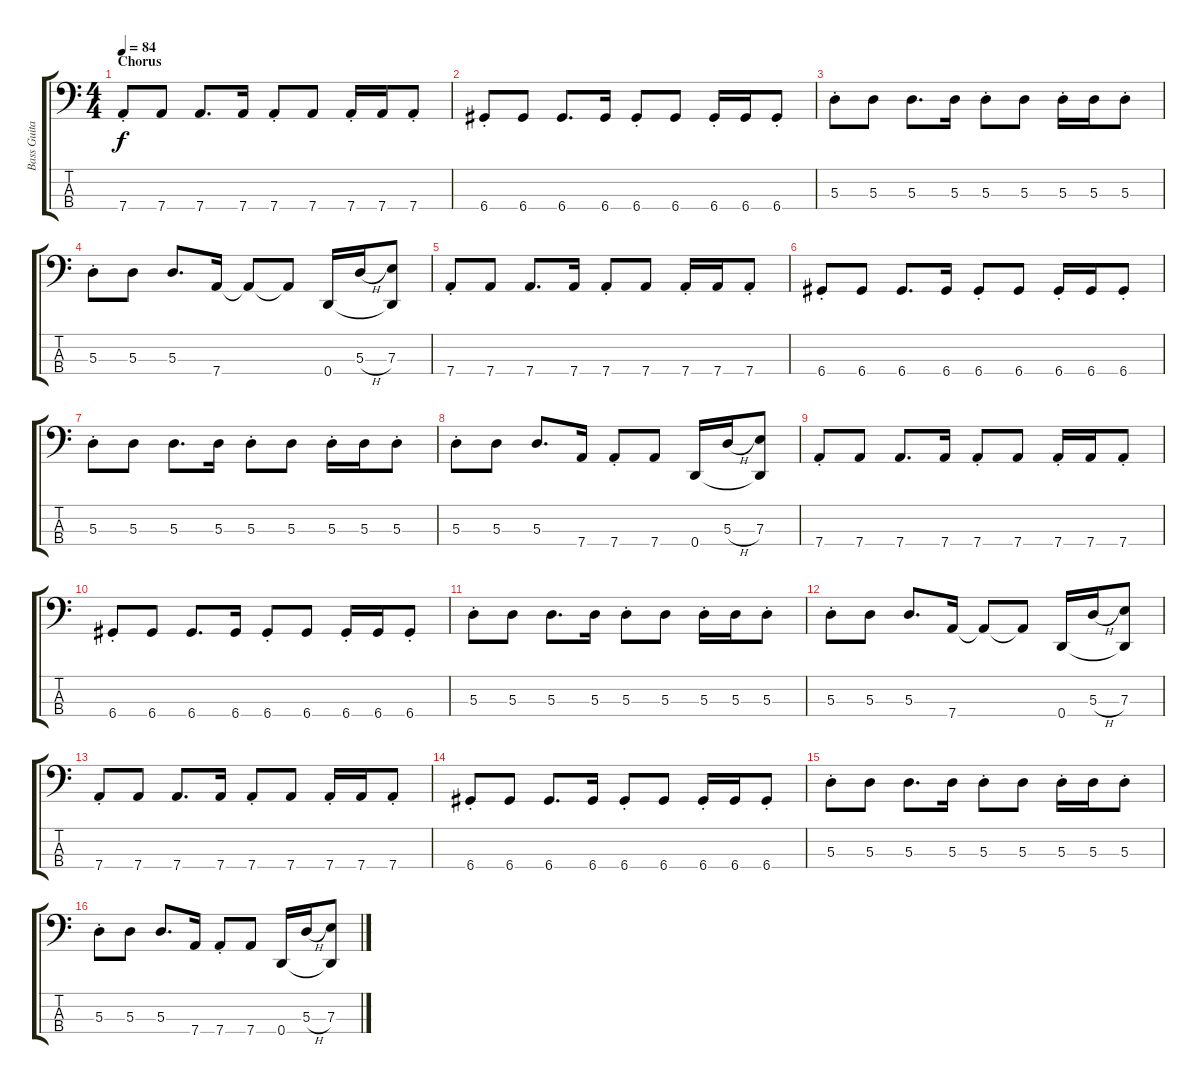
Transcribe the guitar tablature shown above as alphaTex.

\track ("Bass Guitar" "Bass Guita") {instrument electricbassfinger}
\staff {score tabs}
\tuning (G2 D2 A1 D1) {hide}
\ts (4 4)
\section ("" "Chorus ")
\tempo 84
\clef f4
\ks c
7.4{st}.8{dy f} 7.4.8 7.4.8{d} 7.4.16 7.4{st}.8 7.4.8 7.4{st}.16 7.4.16 7.4{st}.8 |
6.4{st}.8 6.4.8 6.4.8{d} 6.4.16 6.4{st}.8 6.4.8 6.4{st}.16 6.4.16 6.4{st}.8 |
5.3{st}.8 5.3.8 5.3.8{d} 5.3.16 5.3{st}.8 5.3.8 5.3{st}.16 5.3.16 5.3{st}.8 |
5.3{st}.8 5.3.8 5.3.8{d} 7.4.16 7.4{t}.8 7.4{t}.8 0.4.16 5.3{h}.16 (7.3 0.4{t}).8 |
7.4{st}.8 7.4.8 7.4.8{d} 7.4.16 7.4{st}.8 7.4.8 7.4{st}.16 7.4.16 7.4{st}.8 |
6.4{st}.8 6.4.8 6.4.8{d} 6.4.16 6.4{st}.8 6.4.8 6.4{st}.16 6.4.16 6.4{st}.8 |
5.3{st}.8 5.3.8 5.3.8{d} 5.3.16 5.3{st}.8 5.3.8 5.3{st}.16 5.3.16 5.3{st}.8 |
5.3{st}.8 5.3.8 5.3.8{d} 7.4.16 7.4{st}.8 7.4.8 0.4.16 5.3{h}.16 (7.3 0.4{t}).8 |
7.4{st}.8 7.4.8 7.4.8{d} 7.4.16 7.4{st}.8 7.4.8 7.4{st}.16 7.4.16 7.4{st}.8 |
6.4{st}.8 6.4.8 6.4.8{d} 6.4.16 6.4{st}.8 6.4.8 6.4{st}.16 6.4.16 6.4{st}.8 |
5.3{st}.8 5.3.8 5.3.8{d} 5.3.16 5.3{st}.8 5.3.8 5.3{st}.16 5.3.16 5.3{st}.8 |
5.3{st}.8 5.3.8 5.3.8{d} 7.4.16 7.4{t}.8 7.4{t}.8 0.4.16 5.3{h}.16 (7.3 0.4{t}).8 |
7.4{st}.8 7.4.8 7.4.8{d} 7.4.16 7.4{st}.8 7.4.8 7.4{st}.16 7.4.16 7.4{st}.8 |
6.4{st}.8 6.4.8 6.4.8{d} 6.4.16 6.4{st}.8 6.4.8 6.4{st}.16 6.4.16 6.4{st}.8 |
5.3{st}.8 5.3.8 5.3.8{d} 5.3.16 5.3{st}.8 5.3.8 5.3{st}.16 5.3.16 5.3{st}.8 |
5.3{st}.8 5.3.8 5.3.8{d} 7.4.16 7.4{st}.8 7.4.8 0.4.16 5.3{h}.16 (7.3 0.4{t}).8
